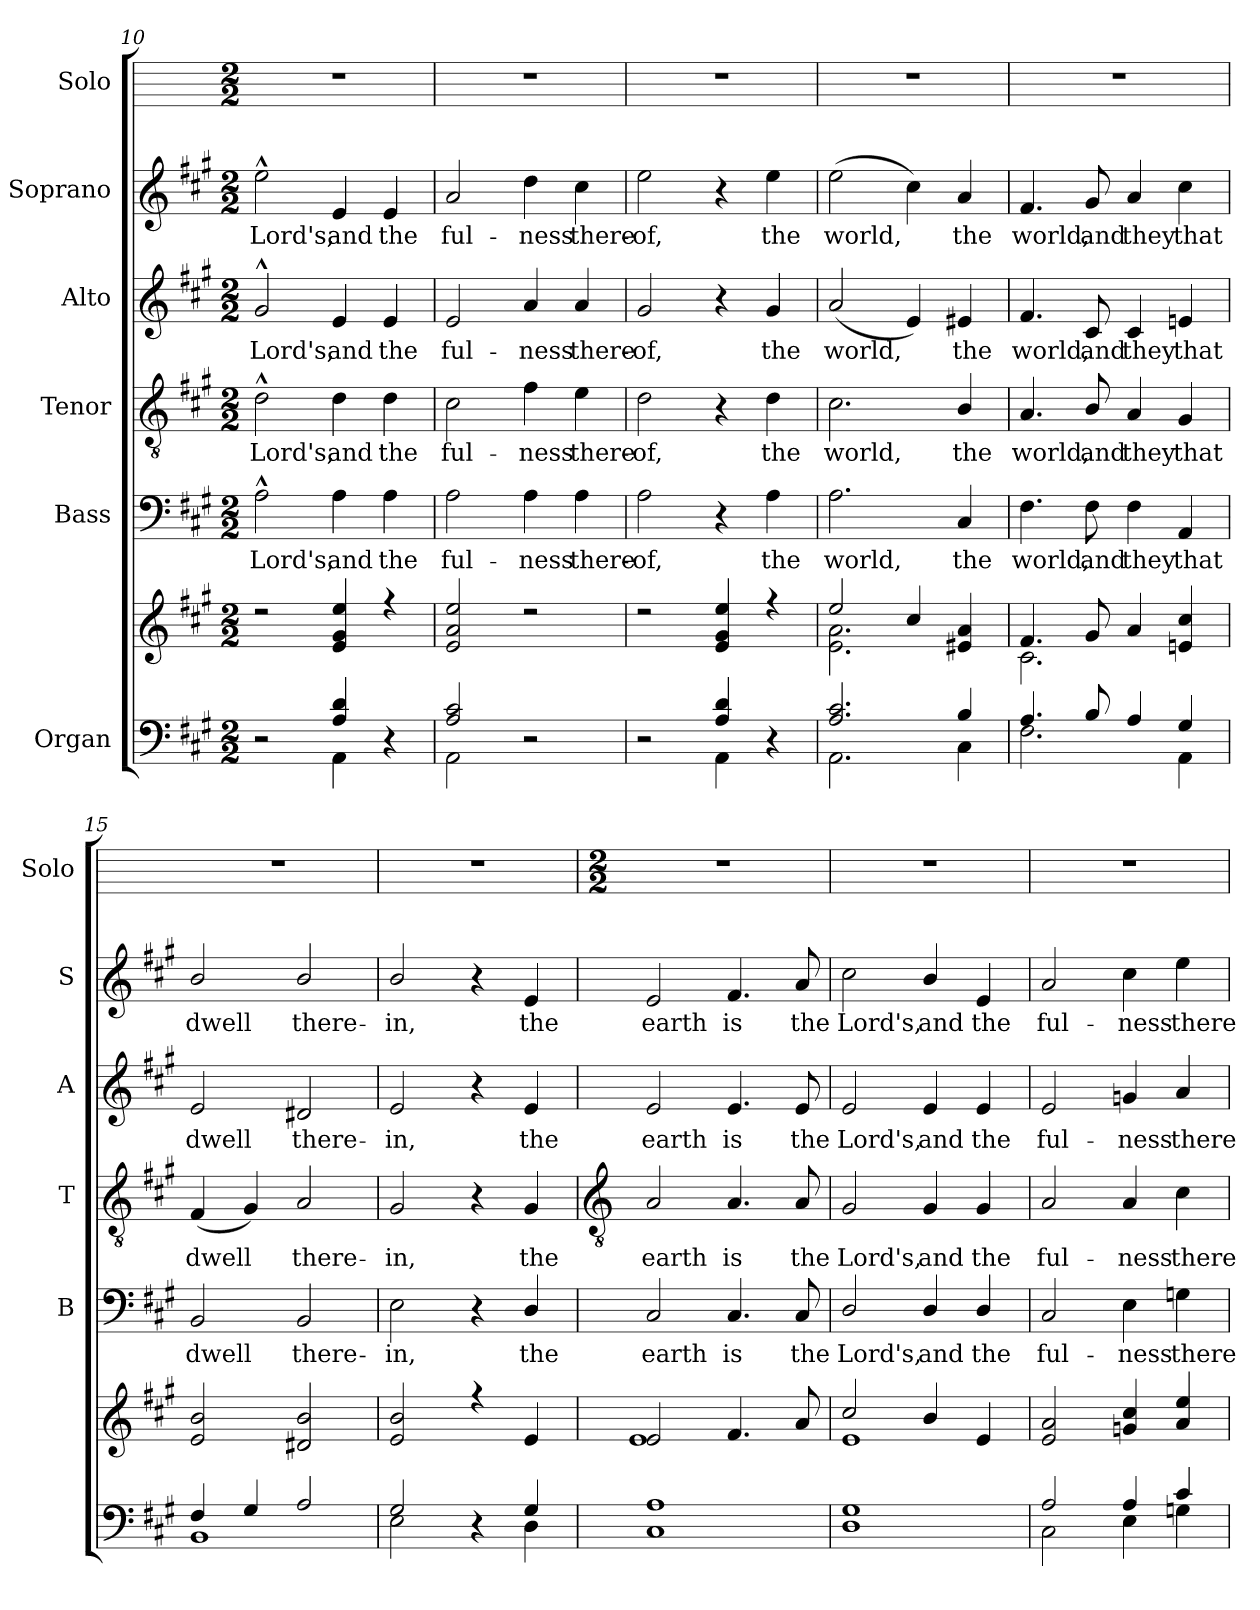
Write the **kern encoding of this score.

**kern	**kern	**kern	**text	**kern	**text	**kern	**text	**kern	**text	**kern
*part6	*part6	*part5	*part5	*part4	*part4	*part3	*part3	*part2	*part2	*part1
*staff7	*staff6	*staff5	*staff5	*staff4	*staff4	*staff3	*staff3	*staff2	*staff2	*staff1
*I"Organ	*	*I"Bass	*	*I"Tenor	*	*I"Alto	*	*I"Soprano	*	*I"Solo
*	*	*I'B	*	*I'T	*	*I'A	*	*I'S	*	*I'Solo
!!LO:LB:g=z
*clefF4	*clefG2	*clefF4	*	*clefGv2	*	*clefG2	*	*clefG2	*	*
*k[f#c#g#]	*k[f#c#g#]	*k[f#c#g#]	*	*k[f#c#g#]	*	*k[f#c#g#]	*	*k[f#c#g#]	*	*
*A:	*A:	*A:	*	*A:	*	*A:	*	*A:	*	*
*M2/2	*M2/2	*M2/2	*	*M2/2	*	*M2/2	*	*M2/2	*	*M2/2
=10	=10	=10	=10	=10	=10	=10	=10	=10	=10	=10
*^	*^	*	*	*	*	*	*	*	*	*
!	!	!	!	!	!LO:LY:b	!	!LO:LY:b	!	!LO:LY:b	!	!LO:LY:b	!
2ryy	2r	2r	1ryy	2A^^	Lord's,	2d^^	Lord's,	2g#^^	Lord's,	2ee^^	Lord's,	1r
!	!	!	!	!	!LO:LY:b	!	!LO:LY:b	!	!LO:LY:b	!	!LO:LY:b	!
4A/ 4d/	4AA\	4e 4g# 4ee	.	4A	and	4d	and	4e	and	4e	and	.
!	!	!	!	!	!LO:LY:b	!	!LO:LY:b	!	!LO:LY:b	!	!LO:LY:b	!
4ryy	4r	4r	.	4A	the	4d	the	4e	the	4e	the	.
=11	=11	=11	=11	=11	=11	=11	=11	=11	=11	=11	=11	=11
!	!	!	!	!	!LO:LY:b	!	!LO:LY:b	!	!LO:LY:b	!	!LO:LY:b	!
2A/ 2c#/	2AA\	2e 2a 2ee	1ryy	2A	ful-	2c#	ful-	2e	ful-	2a	ful-	1r
!	!	!	!	!	!LO:LY:b	!	!LO:LY:b	!	!LO:LY:b	!	!LO:LY:b	!
2ryy	2r	2r	.	4A	-ness	4f#	-ness	4a	-ness	4dd	-ness	.
!	!	!	!	!	!LO:LY:b	!	!LO:LY:b	!	!LO:LY:b	!	!LO:LY:b	!
.	.	.	.	4A	there-	4e	there-	4a	there-	4cc#	there-	.
=12	=12	=12	=12	=12	=12	=12	=12	=12	=12	=12	=12	=12
!	!	!	!	!	!LO:LY:b	!	!LO:LY:b	!	!LO:LY:b	!	!LO:LY:b	!
2ryy	2r	2r	1ryy	2A	-of,	2d	-of,	2g#	-of,	2ee	-of,	1r
4A/ 4d/	4AA\	4e 4g# 4ee	.	4r	.	4r	.	4r	.	4r	.	.
!	!	!	!	!	!LO:LY:b	!	!LO:LY:b	!	!LO:LY:b	!	!LO:LY:b	!
4ryy	4r	4r	.	4A	the	4d	the	4g#	the	4ee	the	.
=13	=13	=13	=13	=13	=13	=13	=13	=13	=13	=13	=13	=13
!	!	!	!	!	!LO:LY:b	!	!LO:LY:b	!	!LO:LY:b	!	!LO:LY:b	!
2.A/ 2.c#/	2.AA\	2ee/	2.e\ 2.a\	2.A	world,	2.c#	world,	(<2a	world,	(>2ee	world,	1r
.	.	4cc#/	.	.	.	.	.	4e)	.	4cc#)	.	.
!	!	!	!	!	!LO:LY:b	!	!LO:LY:b	!	!LO:LY:b	!	!LO:LY:b	!
4B/	4C#\	4e#X 4a	4ryy	4C#/	the	4B/	the	4e#X	the	4a	the	.
=14	=14	=14	=14	=14	=14	=14	=14	=14	=14	=14	=14	=14
!	!	!	!	!	!LO:LY:b	!	!LO:LY:b	!	!LO:LY:b	!	!LO:LY:b	!
4.A/	2.F#\	4.f#	2.c#\	4.F#	world,	4.A	world,	4.f#	world,	4.f#	world,	1r
!	!	!	!	!	!LO:LY:b	!	!LO:LY:b	!	!LO:LY:b	!	!LO:LY:b	!
8B/	.	8g#	.	8F#\	and	8B/	and	8c#	and	8g#	and	.
!	!	!	!	!	!LO:LY:b	!	!LO:LY:b	!	!LO:LY:b	!	!LO:LY:b	!
4A/	.	4a	.	4F#	they	4A	they	4c#	they	4a	they	.
!	!	!	!	!	!LO:LY:b	!	!LO:LY:b	!	!LO:LY:b	!	!LO:LY:b	!
4G#/	4AA\	4en 4cc#	4ryy	4AA	that	4G#	that	4en	that	4cc#	that	.
=15	=15	=15	=15	=15	=15	=15	=15	=15	=15	=15	=15	=15
!	!	!	!	!	!LO:LY:b	!	!LO:LY:b	!	!LO:LY:b	!	!LO:LY:b	!
4F#/	1BB\	2e/ 2b/	1ryy	2BB/	dwell	(<4F#/	dwell	2e/	dwell	2b/	dwell	1r
4G#/	.	.	.	.	.	4G#)	.	.	.	.	.	.
!	!	!	!	!	!LO:LY:b	!	!LO:LY:b	!	!LO:LY:b	!	!LO:LY:b	!
2A/	.	2d#X/ 2b/	.	2BB/	there-	2A/	there-	2d#X/	there-	2b/	there-	.
=16	=16	=16	=16	=16	=16	=16	=16	=16	=16	=16	=16	=16
!	!	!	!	!	!LO:LY:b	!	!LO:LY:b	!	!LO:LY:b	!	!LO:LY:b	!
2G#/	2E\	2e/ 2b/	1ryy	2E\	-in,	2G#/	-in,	2e/	-in,	2b/	-in,	1r
4ryy	4r	4r	.	4r	.	4r	.	4r	.	4r	.	.
!	!	!	!	!	!LO:LY:b	!	!LO:LY:b	!	!LO:LY:b	!	!LO:LY:b	!
4G#/	4D\	4e	.	4D/	the	4G#	the	4e	the	4e	the	.
!!LO:LB:g=z
=17	=17	=17	=17	=17	=17	=17	=17	=17	=17	=17	=17	=17
*	*	*	*	*	*	*clefGv2	*	*	*	*	*	*
*	*	*	*	*	*	*	*	*	*	*	*	*M2/2
!	!	!	!	!	!LO:LY:b	!	!LO:LY:b	!	!LO:LY:b	!	!LO:LY:b	!
1A/	1C#\	2e	1e\	2C#/	earth	2A	earth	2e	earth	2e	earth	1r
!	!	!	!	!	!LO:LY:b	!	!LO:LY:b	!	!LO:LY:b	!	!LO:LY:b	!
.	.	4.f#	.	4.C#	is	4.A	is	4.e	is	4.f#	is	.
!	!	!	!	!	!LO:LY:b	!	!LO:LY:b	!	!LO:LY:b	!	!LO:LY:b	!
.	.	8a	.	8C#	the	8A	the	8e	the	8a	the	.
=18	=18	=18	=18	=18	=18	=18	=18	=18	=18	=18	=18	=18
!	!	!	!	!	!LO:LY:b	!	!LO:LY:b	!	!LO:LY:b	!	!LO:LY:b	!
1G#/	1D\	2cc#/	1e\	2D/	Lord's,	2G#	Lord's,	2e	Lord's,	2cc#	Lord's,	1r
!	!	!	!	!	!LO:LY:b	!	!LO:LY:b	!	!LO:LY:b	!	!LO:LY:b	!
.	.	4b/	.	4D/	and	4G#/	and	4e/	and	4b/	and	.
!	!	!	!	!	!LO:LY:b	!	!LO:LY:b	!	!LO:LY:b	!	!LO:LY:b	!
.	.	4e	.	4D/	the	4G#	the	4e	the	4e	the	.
=19	=19	=19	=19	=19	=19	=19	=19	=19	=19	=19	=19	=19
!	!	!	!	!	!LO:LY:b	!	!LO:LY:b	!	!LO:LY:b	!	!LO:LY:b	!
2A/	2C#\	2e 2a	1ryy	2C#	ful-	2A	ful-	2e	ful-	2a	ful-	1r
!	!	!	!	!	!LO:LY:b	!	!LO:LY:b	!	!LO:LY:b	!	!LO:LY:b	!
4A/	4E\	4gn 4cc#	.	4E	-ness	4A	-ness	4gn	-ness	4cc#	-ness	.
!	!	!	!	!	!LO:LY:b	!	!LO:LY:b	!	!LO:LY:b	!	!LO:LY:b	!
4c#/	4Gn\	4a 4ee	.	4Gn	there-	4c#	there-	4a	there-	4ee	there-	.
*v	*v	*	*	*	*	*	*	*	*	*	*	*
*	*v	*v	*	*	*	*	*	*	*	*	*
=	=	=	=	=	=	=	=	=	=	=
*-	*-	*-	*-	*-	*-	*-	*-	*-	*-	*-
